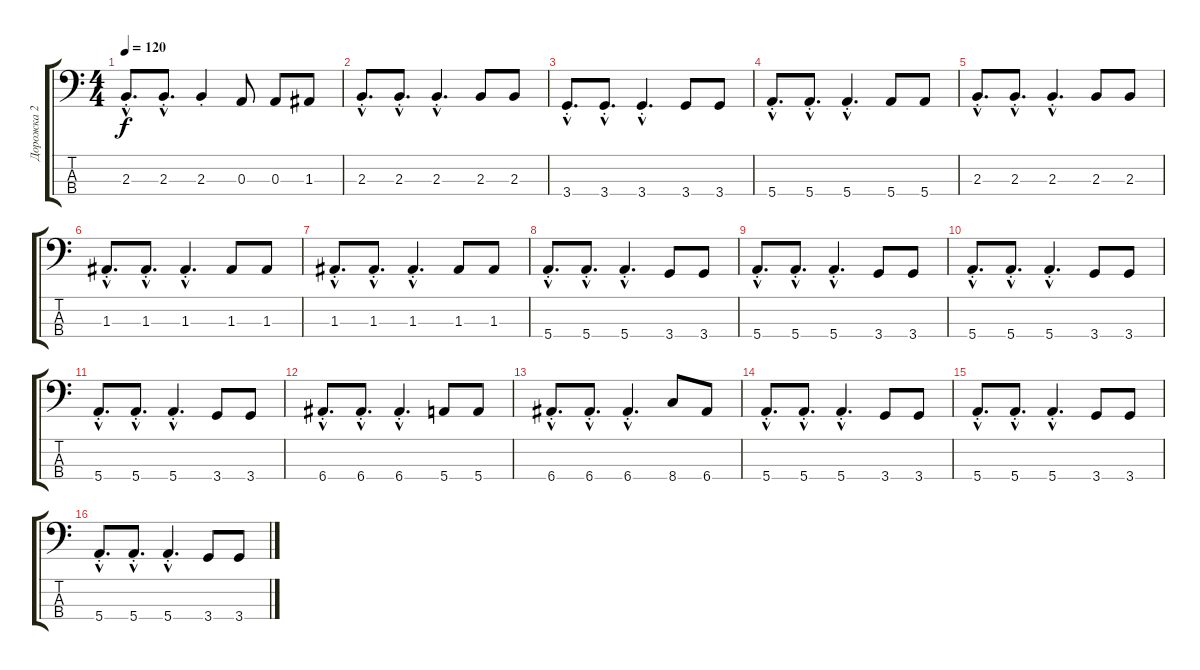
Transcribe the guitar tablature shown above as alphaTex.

\track ("Дорожка 2" "Дорожка 2") {instrument electricbassfinger}
\staff {score tabs}
\tuning (G2 D2 A1 E1) {hide}
\ts (4 4)
\tempo 120
\clef f4
\ks c
2.3{hac st}.8{d dy f} 2.3{hac st}.8{d} 2.3{st}.4 0.3.8 0.3.8 1.3.8 |
2.3{hac st}.8{d} 2.3{hac st}.8{d} 2.3{hac st}.4{d} 2.3.8 2.3.8 |
3.4{hac st}.8{d} 3.4{hac st}.8{d} 3.4{hac st}.4{d} 3.4.8 3.4.8 |
5.4{hac st}.8{d} 5.4{hac st}.8{d} 5.4{hac st}.4{d} 5.4.8 5.4.8 |
2.3{hac st}.8{d} 2.3{hac st}.8{d} 2.3{hac st}.4{d} 2.3.8 2.3.8 |
1.3{hac st}.8{d} 1.3{hac st}.8{d} 1.3{hac st}.4{d} 1.3.8 1.3.8 |
1.3{hac st}.8{d} 1.3{hac st}.8{d} 1.3{hac st}.4{d} 1.3.8 1.3.8 |
5.4{hac st}.8{d} 5.4{hac st}.8{d} 5.4{hac st}.4{d} 3.4.8 3.4.8 |
5.4{hac st}.8{d} 5.4{hac st}.8{d} 5.4{hac st}.4{d} 3.4.8 3.4.8 |
5.4{hac st}.8{d} 5.4{hac st}.8{d} 5.4{hac st}.4{d} 3.4.8 3.4.8 |
5.4{hac st}.8{d} 5.4{hac st}.8{d} 5.4{hac st}.4{d} 3.4.8 3.4.8 |
6.4{hac st}.8{d} 6.4{hac st}.8{d} 6.4{hac st}.4{d} 5.4.8 5.4.8 |
6.4{hac st}.8{d} 6.4{hac st}.8{d} 6.4{hac st}.4{d} 8.4.8 6.4.8 |
5.4{hac st}.8{d} 5.4{hac st}.8{d} 5.4{hac st}.4{d} 3.4.8 3.4.8 |
5.4{hac st}.8{d} 5.4{hac st}.8{d} 5.4{hac st}.4{d} 3.4.8 3.4.8 |
5.4{hac st}.8{d} 5.4{hac st}.8{d} 5.4{hac st}.4{d} 3.4.8 3.4.8
